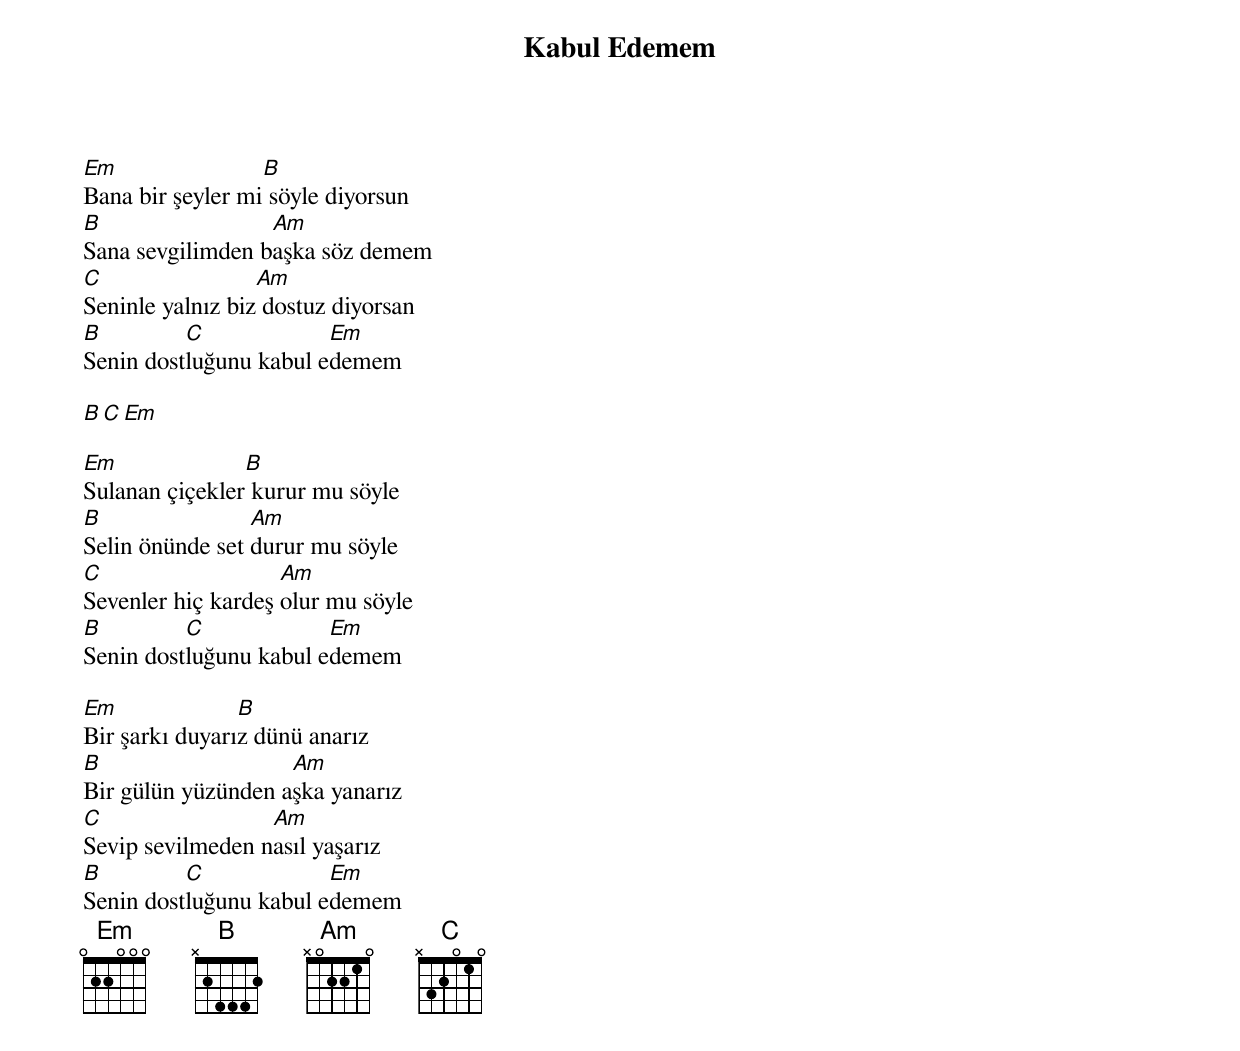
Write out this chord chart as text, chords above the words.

{title: Kabul Edemem}
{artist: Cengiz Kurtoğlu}

Em                B
Bana bir şeyler mi söyle diyorsun
B                 Am
Sana sevgilimden başka söz demem
C                 Am
Seninle yalnız biz dostuz diyorsan
B         C             Em
Senin dostluğunu kabul edemem

B C Em

Em              B
Sulanan çiçekler kurur mu söyle
B                Am
Selin önünde set durur mu söyle
C                   Am
Sevenler hiç kardeş olur mu söyle
B         C             Em
Senin dostluğunu kabul edemem

Em              B
Bir şarkı duyarız dünü anarız
B                   Am
Bir gülün yüzünden aşka yanarız
C                 Am
Sevip sevilmeden nasıl yaşarız
B         C             Em
Senin dostluğunu kabul edemem
